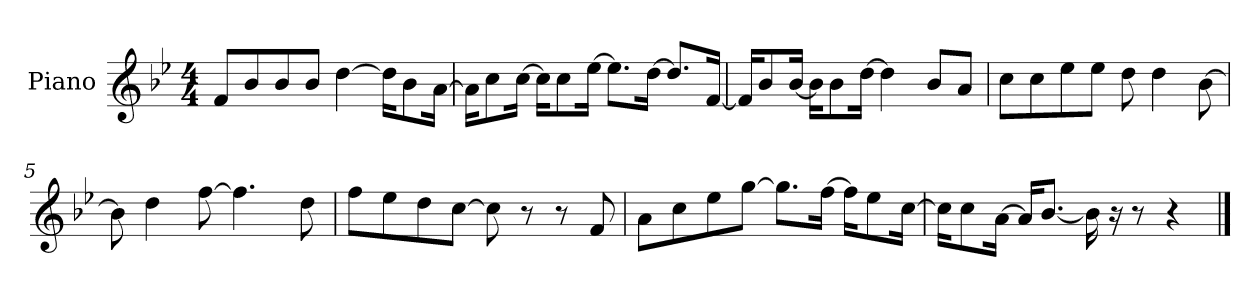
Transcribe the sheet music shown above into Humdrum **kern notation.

**kern
*part1
*staff1
*I"Piano
*I'P-no
*clefG2
*k[b-e-]
*M4/4
*MM90
=1
8f/L
8b-/
8b-/
8b-/J
[4dd\
16dd\KL]
8b-\
[16a\Jk
=2
16a\KL]
8cc\
[16cc\Jk
16cc\KL]
8cc\
[16ee-\Jk
8.ee-\L]
[16dd\Jk
8.dd/L]
[16f/Jk
=3
16f/KL]
8b-/
[16b-/Jk
16b-\KL]
8b-\
[16dd\Jk
4dd\]
8b-/L
8a/J
=4
8cc\L
8cc\
8ee-\
8ee-\J
8dd\
4dd\
[8b-\
!!LO:LB:g=z
=5
8b-\]
4dd\
[8ff\
4.ff\]
8dd\
=6
8ff\L
8ee-\
8dd\
[8cc\J
8cc\]
8r
8r
8f/
=7
8a\L
8cc\
8ee-\
[8gg\J
8.gg\L]
[16ff\Jk
16ff\KL]
8ee-\
[16cc\Jk
=8
16cc\KL]
8cc\
[16a\Jk
16a/KL]
[8.b-/J
16b-\]
16r
8r
4r
==
*-
